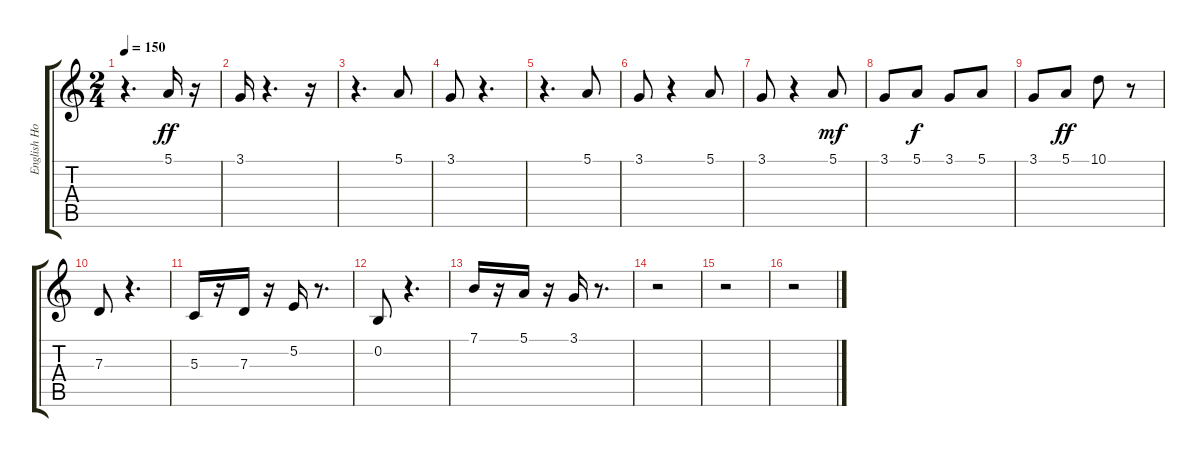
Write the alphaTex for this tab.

\track ("English Horn" "English Ho") {instrument englishhorn}
\staff {score tabs}
\tuning (E4 B3 G3 D3 A2 E2) {hide}
\ts (2 4)
\tempo 150
\clef g2
\ks c
r.4{d dy f} 5.1.16{dy ff} r.16 |
3.1.16 r.4{d} r.16 |
r.4{d} 5.1.8 |
3.1.8 r.4{d} |
r.4{d} 5.1.8 |
3.1.8 r.4 5.1.8 |
3.1.8 r.4 5.1.8{dy mf} |
3.1.8 5.1.8{dy f} 3.1.8 5.1.8 |
3.1.8 5.1.8{dy ff} 10.1.8 r.8 |
7.3.8 r.4{d} |
5.3.16 r.16 7.3.16 r.16 5.2.16 r.8{d} |
0.2.8 r.4{d} |
7.1.16 r.16 5.1.16 r.16 3.1.16 r.8{d} |
r.2 |
r.2 |
r.2
